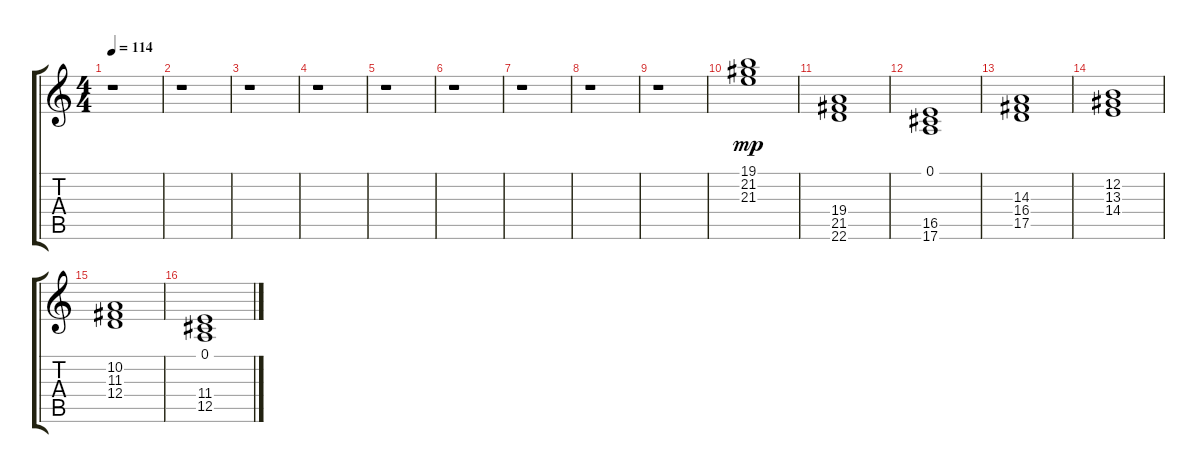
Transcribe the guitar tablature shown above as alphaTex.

\track "" {instrument stringensemble1}
\staff {score tabs}
\tuning (E4 B3 G3 D3 A2 E2) {hide}
\ts (4 4)
\tempo 114
\clef g2
\ks c
r.1{dy f} |
r.1 |
r.1 |
r.1 |
r.1 |
r.1 |
r.1 |
r.1 |
r.1 |
(19.1 21.2 21.3).1{dy mp} |
(19.4 21.5 22.6).1 |
(0.1 16.5 17.6).1 |
(14.3 16.4 17.5).1 |
(12.2 13.3 14.4).1 |
(10.2 11.3 12.4).1 |
(0.1 11.4 12.5).1
